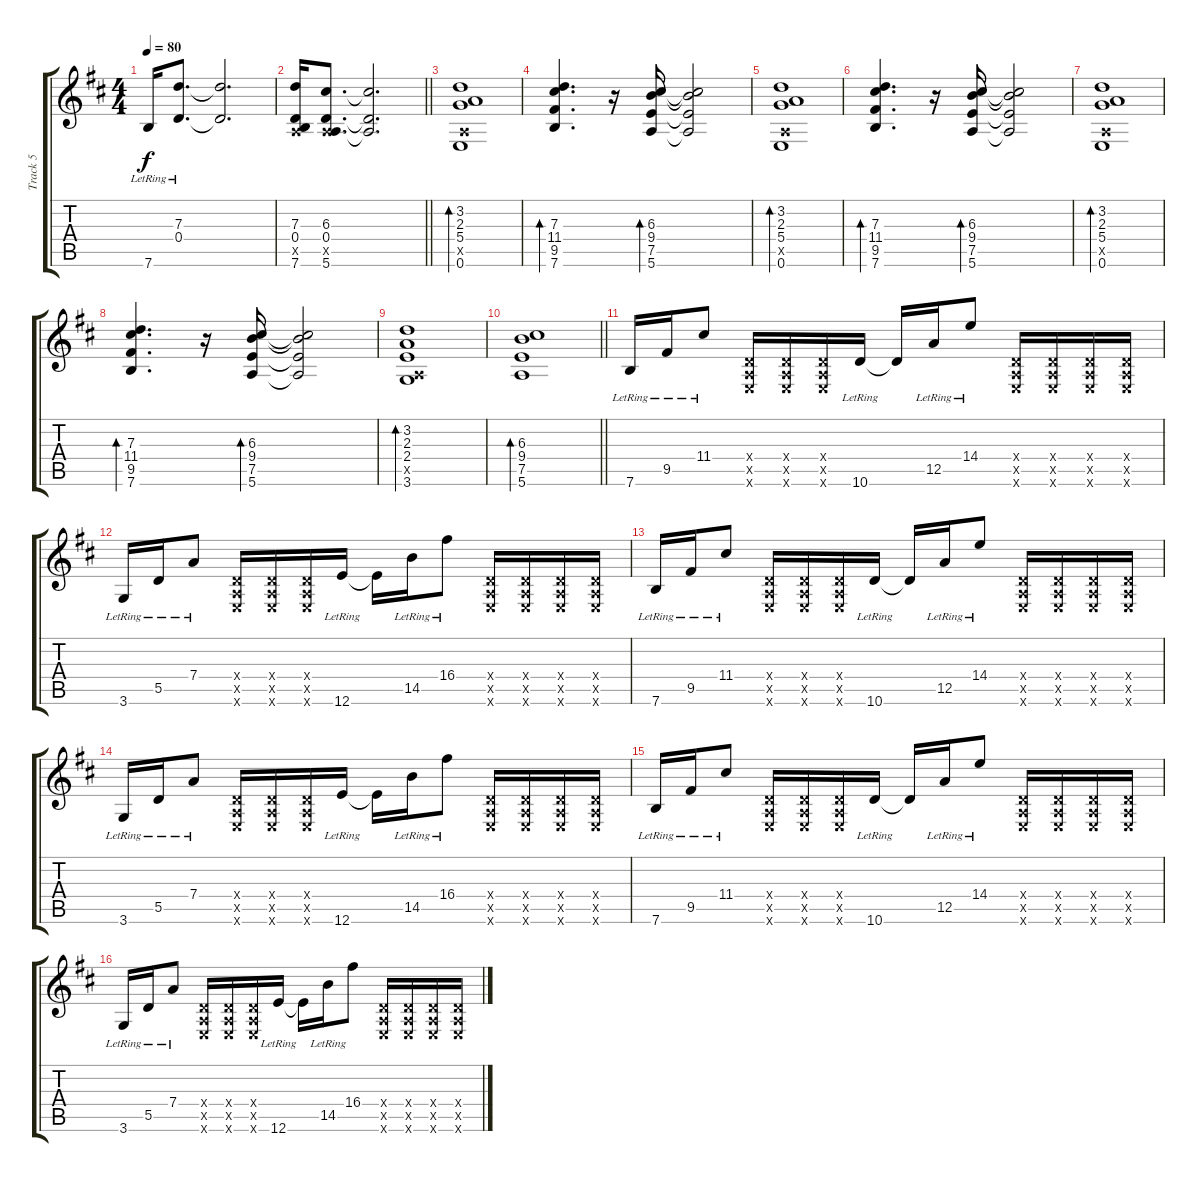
\track ("Track 5" "Track 5") {instrument electricguitarclean}
\staff {score tabs}
\tuning (E4 B3 G3 D3 A2 E2) {hide}
\ts (4 4)
\tempo 80
\clef g2
\ks bminor
7.6{lr}.16{dy f} (7.3{lr} 0.4{lr}).8{d} (7.3{t} 0.4{t}).2{d} |
\barLineRight lightlight
(7.3 0.4 0.5{x} 7.6).16 (6.3 0.4 0.5{x} 5.6).8{d} (6.3{t} 0.4{t} 5.6{t}).2{d} |
(3.2 2.3 5.4 0.5{x} 0.6).1{bd 60} |
(7.3 11.4 9.5 7.6).4{d bd 60} r.16 (6.3 9.4 7.5 5.6).16{bd 60} (6.3{t} 9.4{t} 7.5{t} 5.6{t}).2 |
(3.2 2.3 5.4 0.5{x} 0.6).1{bd 60} |
(7.3 11.4 9.5 7.6).4{d bd 60} r.16 (6.3 9.4 7.5 5.6).16{bd 60} (6.3{t} 9.4{t} 7.5{t} 5.6{t}).2 |
(3.2 2.3 5.4 0.5{x} 0.6).1{bd 60} |
(7.3 11.4 9.5 7.6).4{d bd 60} r.16 (6.3 9.4 7.5 5.6).16{bd 60} (6.3{t} 9.4{t} 7.5{t} 5.6{t}).2 |
(3.2 2.3 2.4 0.5{x} 3.6).1{bd 60} |
\barLineRight lightlight
(6.3 9.4 7.5 5.6).1{bd 60} |
7.6{lr}.16{volume 11} 9.5{lr}.16 11.4{lr}.8 (0.4{x} 0.5{x} 0.6{x}).16 (0.4{x} 0.5{x} 0.6{x}).16 (0.4{x} 0.5{x} 0.6{x}).16 10.6{lr}.16 10.6{t}.16 12.5{lr}.16 14.4{lr}.8 (0.4{x} 0.5{x} 0.6{x}).16 (0.4{x} 0.5{x} 0.6{x}).16 (0.4{x} 0.5{x} 0.6{x}).16 (0.4{x} 0.5{x} 0.6{x}).16 |
3.6{lr}.16 5.5{lr}.16 7.4{lr}.8 (0.4{x} 0.5{x} 0.6{x}).16 (0.4{x} 0.5{x} 0.6{x}).16 (0.4{x} 0.5{x} 0.6{x}).16 12.6{lr}.16 12.6{t}.16 14.5{lr}.16 16.4{lr}.8 (0.4{x} 0.5{x} 0.6{x}).16 (0.4{x} 0.5{x} 0.6{x}).16 (0.4{x} 0.5{x} 0.6{x}).16 (0.4{x} 0.5{x} 0.6{x}).16 |
7.6{lr}.16 9.5{lr}.16 11.4{lr}.8 (0.4{x} 0.5{x} 0.6{x}).16 (0.4{x} 0.5{x} 0.6{x}).16 (0.4{x} 0.5{x} 0.6{x}).16 10.6{lr}.16 10.6{t}.16 12.5{lr}.16 14.4{lr}.8 (0.4{x} 0.5{x} 0.6{x}).16 (0.4{x} 0.5{x} 0.6{x}).16 (0.4{x} 0.5{x} 0.6{x}).16 (0.4{x} 0.5{x} 0.6{x}).16 |
3.6{lr}.16 5.5{lr}.16 7.4{lr}.8 (0.4{x} 0.5{x} 0.6{x}).16 (0.4{x} 0.5{x} 0.6{x}).16 (0.4{x} 0.5{x} 0.6{x}).16 12.6{lr}.16 12.6{t}.16 14.5{lr}.16 16.4{lr}.8 (0.4{x} 0.5{x} 0.6{x}).16 (0.4{x} 0.5{x} 0.6{x}).16 (0.4{x} 0.5{x} 0.6{x}).16 (0.4{x} 0.5{x} 0.6{x}).16 |
7.6{lr}.16 9.5{lr}.16 11.4{lr}.8 (0.4{x} 0.5{x} 0.6{x}).16 (0.4{x} 0.5{x} 0.6{x}).16 (0.4{x} 0.5{x} 0.6{x}).16 10.6{lr}.16 10.6{t}.16 12.5{lr}.16 14.4{lr}.8 (0.4{x} 0.5{x} 0.6{x}).16 (0.4{x} 0.5{x} 0.6{x}).16 (0.4{x} 0.5{x} 0.6{x}).16 (0.4{x} 0.5{x} 0.6{x}).16 |
3.6{lr}.16 5.5{lr}.16 7.4{lr}.8 (0.4{x} 0.5{x} 0.6{x}).16 (0.4{x} 0.5{x} 0.6{x}).16 (0.4{x} 0.5{x} 0.6{x}).16 12.6{lr}.16 12.6{t}.16 14.5{lr}.16 16.4{lr}.8 (0.4{x} 0.5{x} 0.6{x}).16 (0.4{x} 0.5{x} 0.6{x}).16 (0.4{x} 0.5{x} 0.6{x}).16 (0.4{x} 0.5{x} 0.6{x}).16
